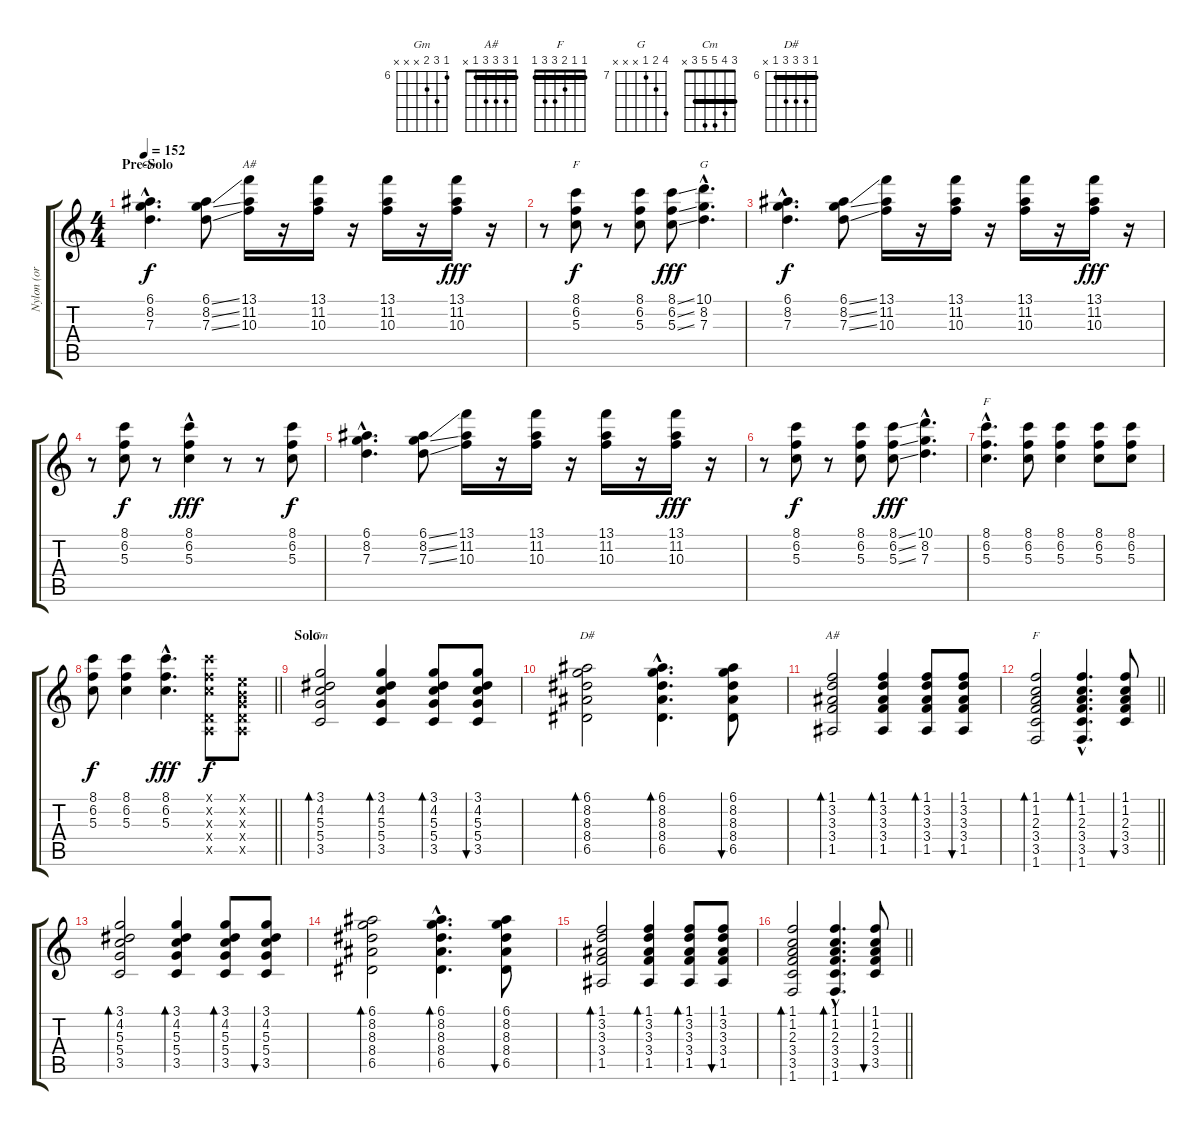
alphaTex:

\track ("Nylon (or clean)" "Nylon (or ") {instrument acousticguitarnylon}
\staff {score tabs}
\tuning (E4 B3 G3 D3 A2 E2) {hide}
\chord ("Gm" 6 8 7 x x x) {firstfret 6}
\chord ("A#" 13 11 10 x x x) {firstfret 10}
\chord ("F" 8 6 5 x x x) {firstfret 5}
\chord ("G" 10 8 7 x x x) {firstfret 7}
\chord ("F" x 6 5 3 3 x) {firstfret 3 barre 3}
\chord ("Cm" 3 4 5 5 3 x) {barre 3}
\chord ("D#" 6 8 8 8 6 x) {firstfret 6 barre 6}
\chord ("A#" 1 3 3 3 1 x) {barre 1}
\chord ("F" 1 1 2 3 3 1) {barre 1}
\ts (4 4)
\section ("" "Pre-Solo")
\tempo 152
\clef g2
\ks c
(6.1{hac} 8.2{hac} 7.3{hac}).4{d ch "Gm" dy f volume 10} (6.1{ss} 8.2{ss} 7.3{ss}).8 (13.1 11.2 10.3).16{ch "A#"} r.16 (13.1 11.2 10.3).16 r.16 (13.1 11.2 10.3).16 r.16 (13.1 11.2 10.3).16{dy fff} r.16 |
r.8 (8.1 6.2 5.3).8{ch "F" dy f} r.8 (8.1 6.2 5.3).8 (8.1{ss} 6.2{ss} 5.3{ss}).8{dy fff} (10.1{hac} 8.2{hac} 7.3{hac}).4{d ch "G"} |
(6.1{hac} 8.2{hac} 7.3{hac}).4{d dy f} (6.1{ss} 8.2{ss} 7.3{ss}).8 (13.1 11.2 10.3).16 r.16 (13.1 11.2 10.3).16 r.16 (13.1 11.2 10.3).16 r.16 (13.1 11.2 10.3).16{dy fff} r.16 |
r.8 (8.1 6.2 5.3).8{dy f} r.8 (8.1 6.2{hac} 5.3).4{dy fff} r.8 r.8 (8.1 6.2 5.3).8{dy f} |
(6.1{hac} 8.2{hac} 7.3{hac}).4{d} (6.1{ss} 8.2{ss} 7.3{ss}).8 (13.1 11.2 10.3).16 r.16 (13.1 11.2 10.3).16 r.16 (13.1 11.2 10.3).16 r.16 (13.1 11.2 10.3).16{dy fff} r.16 |
r.8 (8.1 6.2 5.3).8{dy f} r.8 (8.1 6.2 5.3).8 (8.1{ss} 6.2{ss} 5.3{ss}).8{dy fff} (10.1{hac} 8.2{hac} 7.3{hac}).4{d} |
(8.1{hac} 6.2{hac} 5.3{hac}).4{d ch "F"} (8.1 6.2 5.3).8 (8.1 6.2 5.3).4 (8.1 6.2 5.3).8 (8.1 6.2 5.3).8 |
\barLineRight lightlight
(8.1 6.2 5.3).8{dy f} (8.1 6.2 5.3).4 (8.1{hac} 6.2{hac} 5.3).4{d dy fff} (8.1{x} 6.2{x} 5.3{x} 0.4{x} 0.5{x}).8{dy f} (0.1{x} 0.2{x} 0.3{x} 0.4{x} 0.5{x}).8 |
\section ("" "Solo")
(3.1 4.2 5.3 5.4 3.5).2{bd 60 ch "Cm" volume 10} (3.1 4.2 5.3 5.4 3.5).4{bd 60} (3.1 4.2 5.3 5.4 3.5).8{bd 120} (3.1 4.2 5.3 5.4 3.5).8{bu 120} |
(6.1 8.2 8.3 8.4 6.5).2{bd 60 ch "D#"} (6.1{hac} 8.2{hac} 8.3{hac} 8.4{hac} 6.5{hac}).4{d bd 60} (6.1 8.2 8.3 8.4 6.5).8{bu 120} |
(1.1 3.2 3.3 3.4 1.5).2{bd 60 ch "A#"} (1.1 3.2 3.3 3.4 1.5).4{bd 60} (1.1 3.2 3.3 3.4 1.5).8{bd 60} (1.1 3.2 3.3 3.4 1.5).8{bu 60} |
\barLineRight lightlight
(1.1 1.2 2.3 3.4 3.5 1.6).2{bd 60 ch "F"} (1.1{hac} 1.2{hac} 2.3{hac} 3.4{hac} 3.5{hac} 1.6{hac}).4{d bd 60} (1.1 1.2 2.3 3.4 3.5).8{bu 60} |
(3.1 4.2 5.3 5.4 3.5).2{bd 60} (3.1 4.2 5.3 5.4 3.5).4{bd 60} (3.1 4.2 5.3 5.4 3.5).8{bd 120} (3.1 4.2 5.3 5.4 3.5).8{bu 120} |
(6.1 8.2 8.3 8.4 6.5).2{bd 60} (6.1{hac} 8.2{hac} 8.3{hac} 8.4{hac} 6.5{hac}).4{d bd 60} (6.1 8.2 8.3 8.4 6.5).8{bu 120} |
(1.1 3.2 3.3 3.4 1.5).2{bd 60} (1.1 3.2 3.3 3.4 1.5).4{bd 60} (1.1 3.2 3.3 3.4 1.5).8{bd 60} (1.1 3.2 3.3 3.4 1.5).8{bu 60} |
\barLineRight lightlight
(1.1 1.2 2.3 3.4 3.5 1.6).2{bd 60} (1.1{hac} 1.2{hac} 2.3{hac} 3.4{hac} 3.5{hac} 1.6{hac}).4{d bd 60} (1.1 1.2 2.3 3.4 3.5).8{bu 60}
